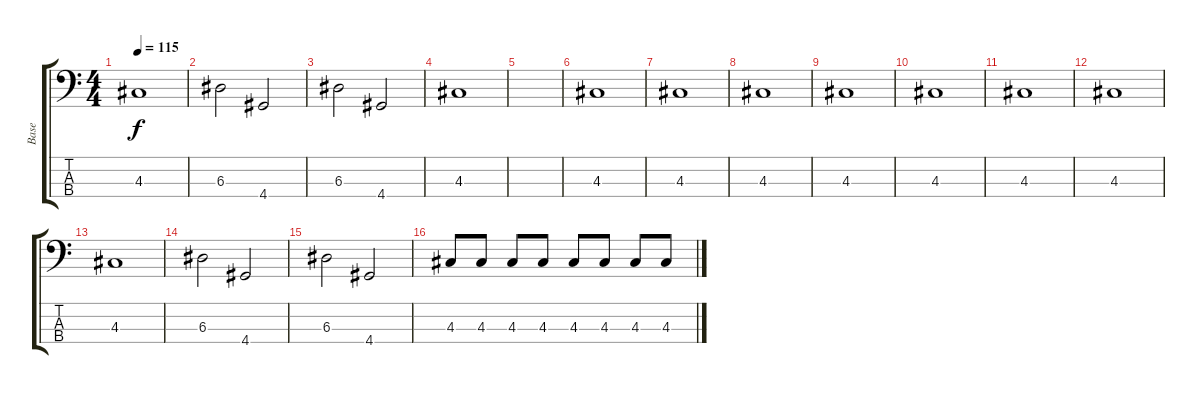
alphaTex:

\track ("Base" "Base") {instrument electricbassfinger}
\staff {score tabs}
\tuning (G2 D2 A1 E1) {hide}
\ts (4 4)
\tempo 115
\clef f4
\ks c
4.3.1{dy f} |
6.3.2 4.4.2 |
6.3.2 4.4.2 |
4.3.1 |
|
4.3.1 |
4.3.1 |
4.3.1 |
4.3.1 |
4.3.1 |
4.3.1 |
4.3.1 |
4.3.1 |
6.3.2 4.4.2 |
6.3.2 4.4.2 |
4.3.8 4.3.8 4.3.8 4.3.8 4.3.8 4.3.8 4.3.8 4.3.8
